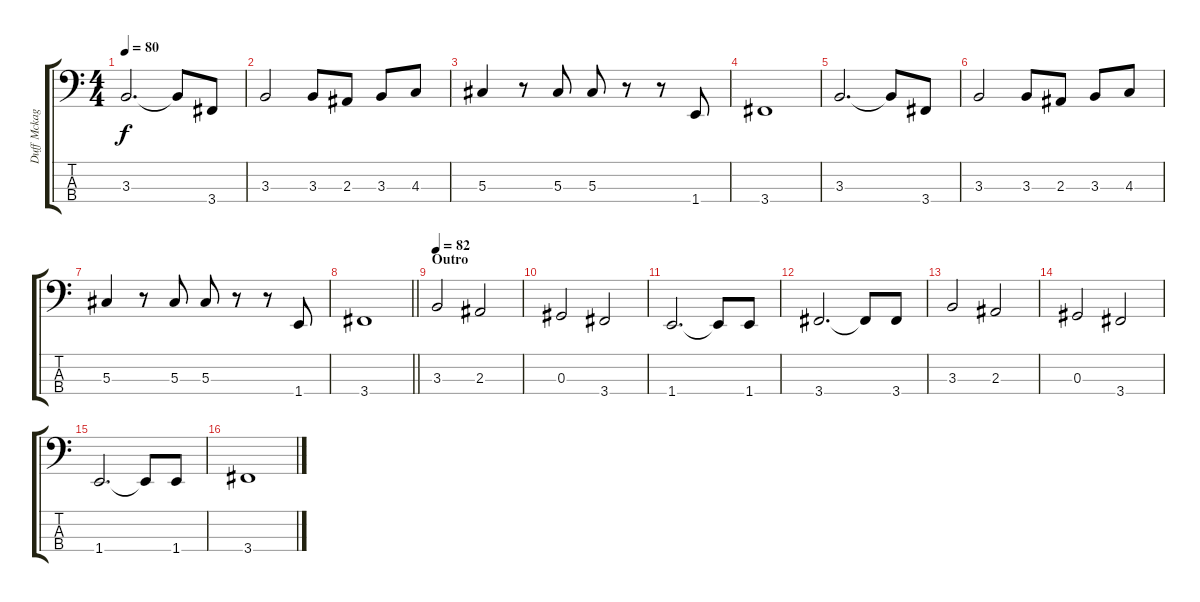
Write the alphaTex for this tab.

\track ("Duff Mckagan" "Duff Mckag") {instrument electricbasspick}
\staff {score tabs}
\tuning (Gb2 Db2 Ab1 Eb1) {hide}
\ts (4 4)
\tempo 80
\clef f4
\ks c
3.3.2{d dy f} 3.3{t}.8 3.4.8 |
3.3.2 3.3.8 2.3.8 3.3.8 4.3.8 |
5.3.4 r.8 5.3.8 5.3.8 r.8 r.8 1.4.8 |
3.4.1 |
3.3.2{d} 3.3{t}.8 3.4.8 |
3.3.2 3.3.8 2.3.8 3.3.8 4.3.8 |
5.3.4 r.8 5.3.8 5.3.8 r.8 r.8 1.4.8 |
\barLineRight lightlight
3.4.1 |
\section ("" "Outro")
\tempo 82
3.3.2 2.3.2 |
0.3.2 3.4.2 |
1.4.2{d} 1.4{t}.8 1.4.8 |
3.4.2{d} 3.4{t}.8 3.4.8 |
3.3.2 2.3.2 |
0.3.2 3.4.2 |
1.4.2{d} 1.4{t}.8 1.4.8 |
3.4.1
